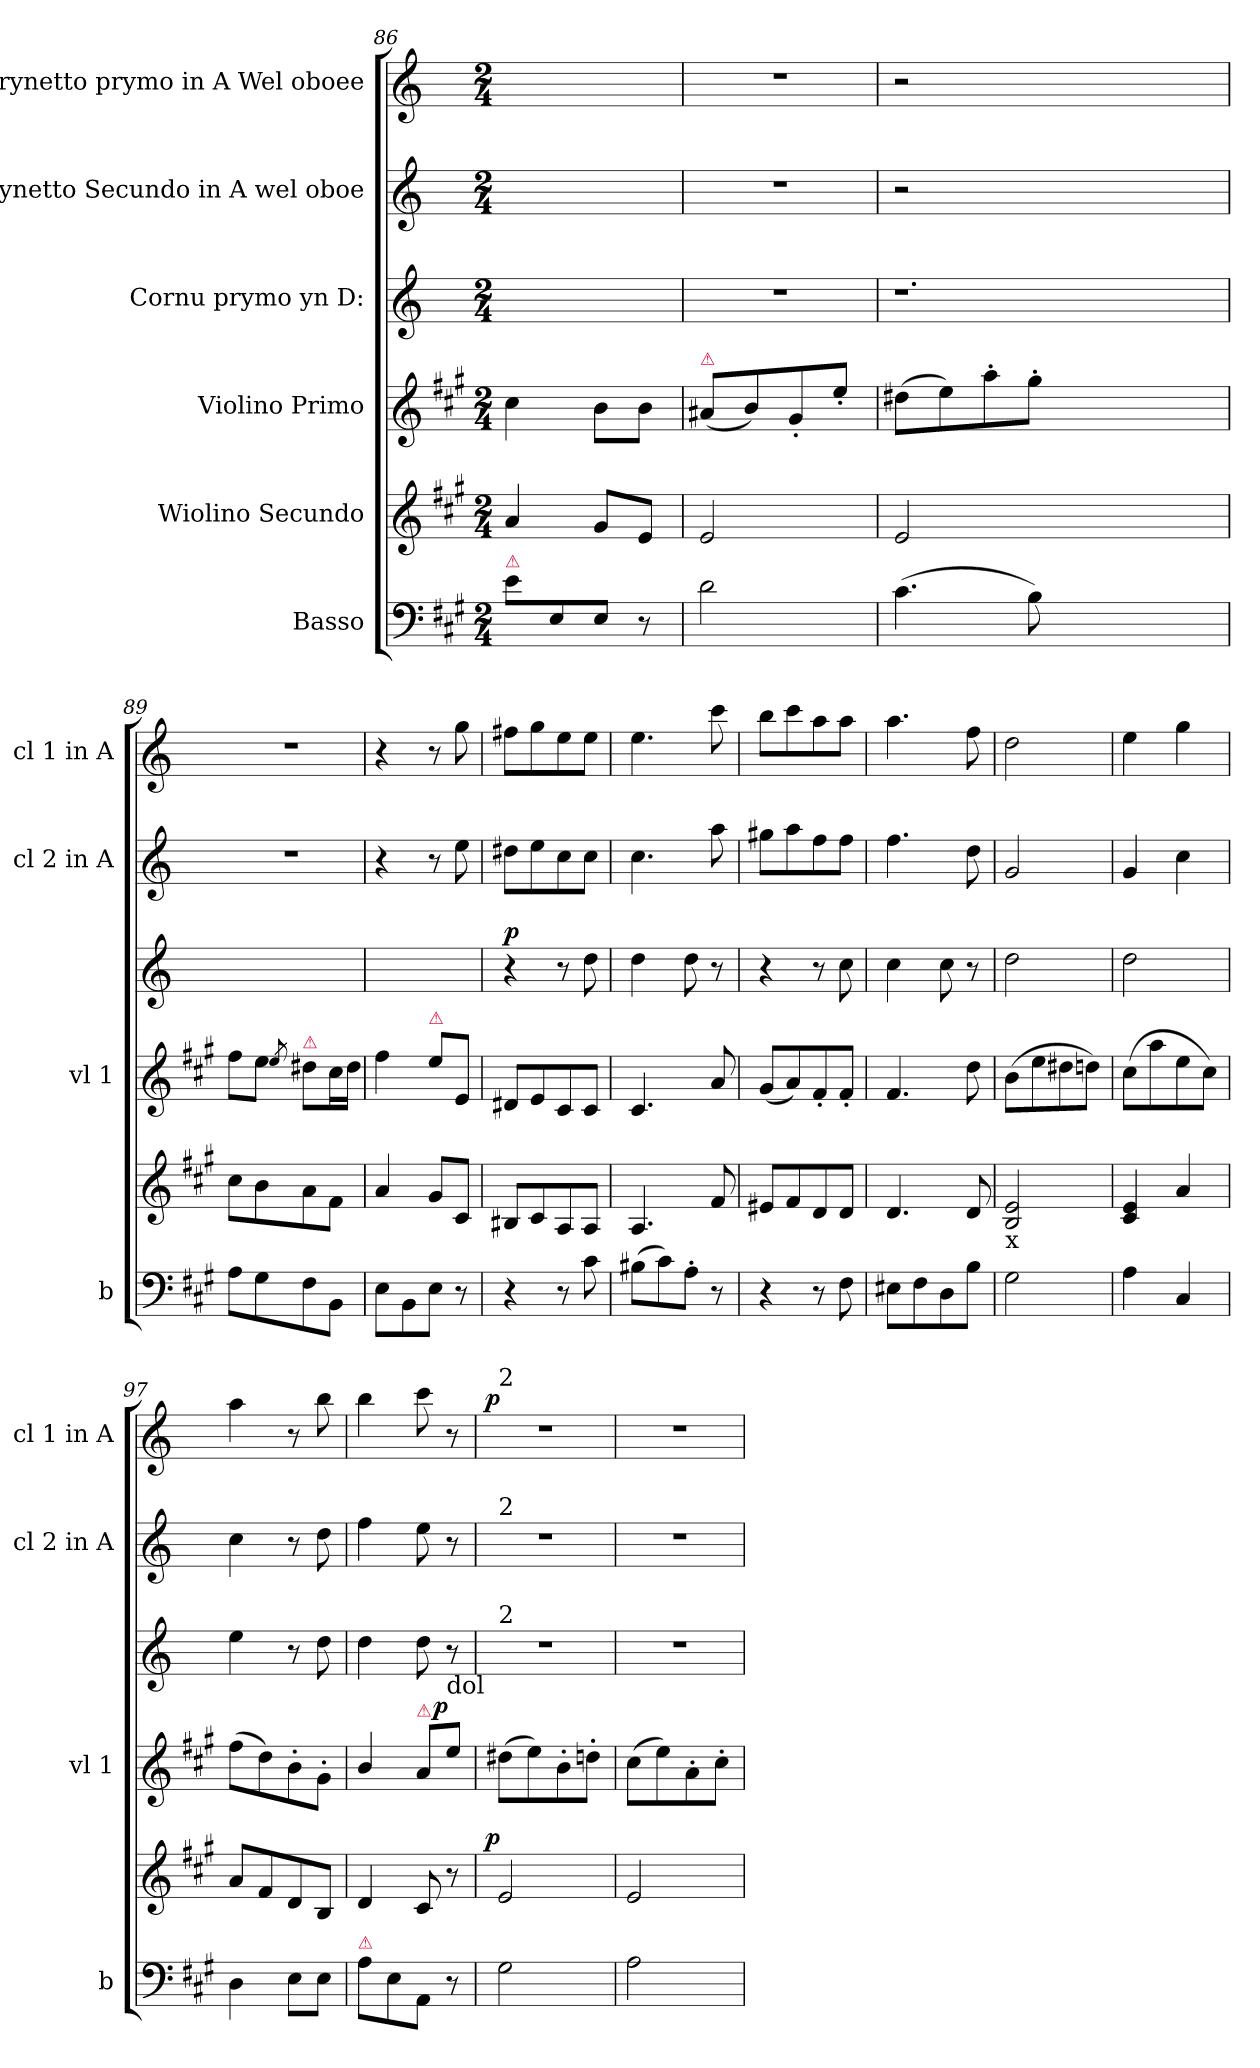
**kern	**kern	**dynam	**kern	**dynam	**kern	**dynam	**kern	**kern	**dynam
*part6	*part5	*part5	*part4	*part4	*part3	*part3	*part2	*part1	*part1
*staff6	*staff5	*staff5	*staff4	*staff4	*staff3	*staff3	*staff2	*staff1	*staff1
*I"Basso	*I"Wiolino Secundo	*	*I"Violino Primo	*	*I"Cornu prymo yn D:	*	*I"Clarynetto Secundo in A wel oboe	*I"Clarynetto prymo in A Wel oboee	*
*I'b	*	*	*I'vl 1	*	*	*	*I'cl 2 in A	*I'cl 1 in A	*
*clefF4	*clefG2	*	*clefG2	*	*clefG2	*	*clefG2	*clefG2	*
*	*	*	*	*	*ITrd6c10	*	*ITrd2c3	*ITrd2c3	*
*k[f#c#g#]	*k[f#c#g#]	*	*k[f#c#g#]	*	*k[f#c#]	*	*k[f#c#g#]	*k[f#c#g#]	*
*M2/4	*M2/4	*	*M2/4	*	*M2/4	*	*M2/4	*M2/4	*
=86	=86	=86	=86	=86	=86	=86	=86	=86	=86
!LO:TX:a:color=crimson:t=⚠	!	!	!	!	!	!	!	!	!
8e\L	4a/	.	4cc#\	.	2ryy	.	2ryy	2ryy	.
8E/	.	.	.	.	.	.	.	.	.
8E/J	8g#/L	.	8b\L	.	.	.	.	.	.
8r	8e/J	.	8b\J	.	.	.	.	.	.
=87	=87	=87	=87	=87	=87	=87	=87	=87	=87
!	!	!	!LO:TX:a:color=crimson:t=⚠	!	!	!	!	!	!
2d\	2e/	.	(8a#X/L	.	2r	.	2r	2r	.
.	.	.	8b/)	.	.	.	.	.	.
.	.	.	8g#'/	.	.	.	.	.	.
.	.	.	8ee'\J	.	.	.	.	.	.
=88	=88	=88	=88	=88	=88	=88	=88	=88	=88
(4.c#\	2e/	.	(8dd#X\L	.	1.r	.	2r	2r	.
.	.	.	8ee\)	.	.	.	.	.	.
.	.	.	8aa'\	.	.	.	.	.	.
8B\)	.	.	8gg#'\J	.	.	.	.	.	.
1ryy	1ryy	.	1ryy	.	.	.	1ryy	1ryy	.
=89	=89	=89	=89	=89	=89	=89	=89	=89	=89
8A\L	8cc#\L	.	8ff#\L	.	2ryy	.	2r	2r	.
8G#\	8b\	.	8ee\J	.	.	.	.	.	.
.	.	.	8qee/	.	.	.	.	.	.
!	!	!	!LO:TX:a:color=crimson:t=⚠	!	!	!	!	!	!
8F#\	8a\	.	8dd#X\L	.	.	.	.	.	.
8BB\J	8f#\J	.	16cc#\L	.	.	.	.	.	.
.	.	.	16dd#\JJ	.	.	.	.	.	.
=90	=90	=90	=90	=90	=90	=90	=90	=90	=90
8E\L	4a/	.	4ff#\	.	2ryy	.	4r	4r	.
8BB\	.	.	.	.	.	.	.	.	.
!	!	!	!LO:TX:a:color=crimson:t=⚠	!	!	!	!	!	!
8E\J	8g#/L	.	8ee\L	.	.	.	8r	8r	.
8r	8c#/J	.	8e/J	.	.	.	8cc#\	8ee\	.
=91	=91	=91	=91	=91	=91	=91	=91	=91	=91
!	!	!	!	!LO:DY:a:rj	!	!LO:DY:a	!	!	!
4r	8B#X/L	.	8d#X/L	for	4r	p	8b#X\L	8dd#X\L	.
.	8c#/	.	8e/	.	.	.	8cc#\	8ee\	.
8r	8A/	.	8c#/	.	8r	.	8a\	8cc#\	.
8c#\	8A/J	.	8c#/J	.	8e\	.	8a\J	8cc#\J	.
=92	=92	=92	=92	=92	=92	=92	=92	=92	=92
(8B#X\L	4.A/	.	4.c#/	.	4e\	.	4.a\	4.cc#\	.
8c#\)	.	.	.	.	.	.	.	.	.
8A'\J	.	.	.	.	8e\	.	.	.	.
8r	8f#/	.	8a/	.	8r	.	8ff#\	8aa\	.
=93	=93	=93	=93	=93	=93	=93	=93	=93	=93
4r	8e#X/L	.	(8g#/L	.	4r	.	8ee#X\L	8gg#\L	.
.	8f#/	.	8a/)	.	.	.	8ff#\	8aa\	.
8r	8d/	.	8f#'/	.	8r	.	8dd\	8ff#\	.
8F#\	8d/J	.	8f#'/J	.	8d\	.	8dd\J	8ff#\J	.
=94	=94	=94	=94	=94	=94	=94	=94	=94	=94
8E#X\L	4.d/	.	4.f#/	.	4d\	.	4.dd\	4.ff#\	.
8F#\	.	.	.	.	.	.	.	.	.
8D\	.	.	.	.	8d\	.	.	.	.
8B\J	8d/	.	8dd\	.	8r	.	8b\	8dd\	.
=95	=95	=95	=95	=95	=95	=95	=95	=95	=95
!	!LO:TX:b:t=x	!	!	!	!	!	!	!	!
2G#\	2B/ 2e/	.	(8b\L	.	2e\	.	2e/	2b\	.
.	.	.	8ee\	.	.	.	.	.	.
.	.	.	8dd#X\	.	.	.	.	.	.
.	.	.	8ddn\J)	.	.	.	.	.	.
=96	=96	=96	=96	=96	=96	=96	=96	=96	=96
4A\	4c#/ 4e/	.	(8cc#\L	.	2e\	.	4e/	4cc#\	.
.	.	.	8aa\	.	.	.	.	.	.
4C#/	4a/	.	8ee\	.	.	.	4a\	4ee\	.
.	.	.	8cc#\J)	.	.	.	.	.	.
=97	=97	=97	=97	=97	=97	=97	=97	=97	=97
4D\	8a/L	.	(8ff#\L	.	4f#\	.	4a\	4ff#\	.
.	8f#/	.	8dd\)	.	.	.	.	.	.
8E\L	8d/	.	8b'\	.	8r	.	8r	8r	.
8E\J	8B/J	.	8g#'\J	.	8e\	.	8b\	8gg#\	.
=98	=98	=98	=98	=98	=98	=98	=98	=98	=98
!LO:TX:a:color=crimson:t=⚠	!	!	!	!	!	!	!	!	!
8A\L	4d/	.	4b/	.	4e\	.	4dd\	4gg#\	.
8E\	.	.	.	.	.	.	.	.	.
!	!	!	!LO:TX:a:color=crimson:t=⚠	!	!	!	!	!	!
8AA/J	8c#/	.	8a/L	.	8e\	.	8cc#\	8aa\	.
!	!	!	!LO:TX:a:t=dol	!	!	!	!	!	!
!	!	!	!	!LO:DY:a:rj	!	!	!	!	!
8r	8r	.	8ee\J	p.	8r	.	8r	8r	.
=99	=99	=99	=99	=99	=99	=99	=99	=99	=99
!	!	!	!	!	!	!	!	!LO:TX:a:t=2	!
!	!	!	!	!	!	!	!LO:TX:a:t=2	!	!
!	!	!	!	!	!LO:TX:a:t=2	!	!	!	!
!	!	!LO:DY:a:rj	!	!	!	!	!	!	!LO:DY:a:rj
2G#\	2e/	p	(8dd#X\L	.	2r	.	2r	2r	p.
.	.	.	8ee\)	.	.	.	.	.	.
.	.	.	8b'\	.	.	.	.	.	.
.	.	.	8ddn'\J	.	.	.	.	.	.
=100	=100	=100	=100	=100	=100	=100	=100	=100	=100
2A\	2e/	.	(8cc#\L	.	2r	.	2r	2r	.
.	.	.	8ee\)	.	.	.	.	.	.
.	.	.	8a'\	.	.	.	.	.	.
.	.	.	8cc#'\J	.	.	.	.	.	.
=	=	=	=	=	=	=	=	=	=
*-	*-	*-	*-	*-	*-	*-	*-	*-	*-
